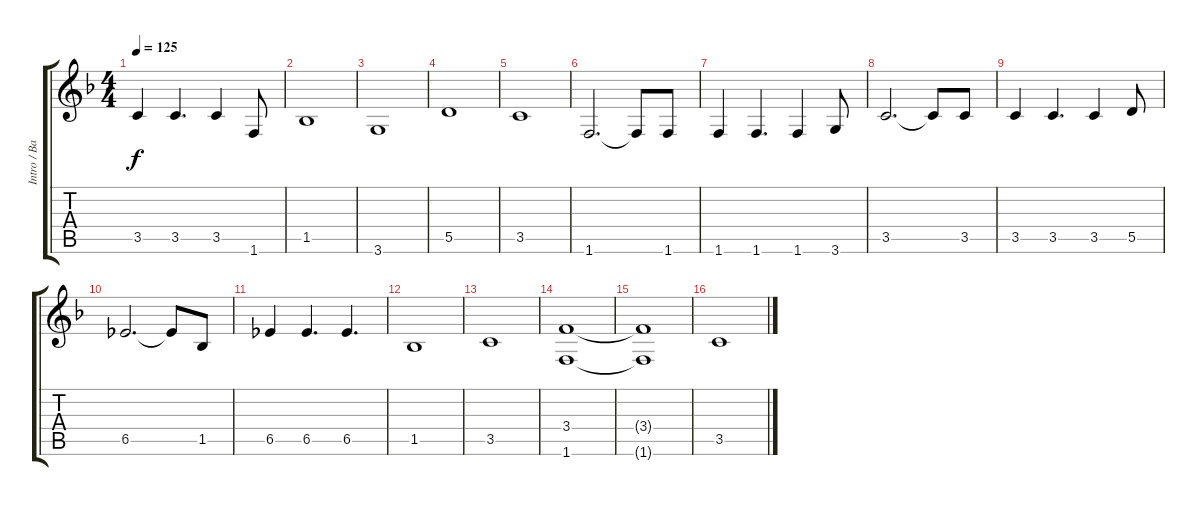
\track ("Intro / Bajo" "Intro / Ba") {instrument acousticguitarsteel}
\staff {score tabs}
\tuning (E4 B3 G3 D3 A2 E2) {hide}
\ts (4 4)
\tempo 125
\clef g2
\ks f
3.5.4{dy f} 3.5.4{d} 3.5.4 1.6.8 |
1.5.1 |
3.6.1 |
5.5.1 |
3.5.1 |
1.6.2{d} 1.6{t}.8 1.6.8 |
1.6.4 1.6.4{d} 1.6.4 3.6.8 |
3.5.2{d} 3.5{t}.8 3.5.8 |
3.5.4 3.5.4{d} 3.5.4 5.5.8 |
6.5.2{d} 6.5{t}.8 1.5.8 |
6.5.4 6.5.4{d} 6.5.4{d} |
1.5.1 |
3.5.1 |
(3.4 1.6).1 |
(3.4{t} 1.6{t}).1 |
3.5.1
